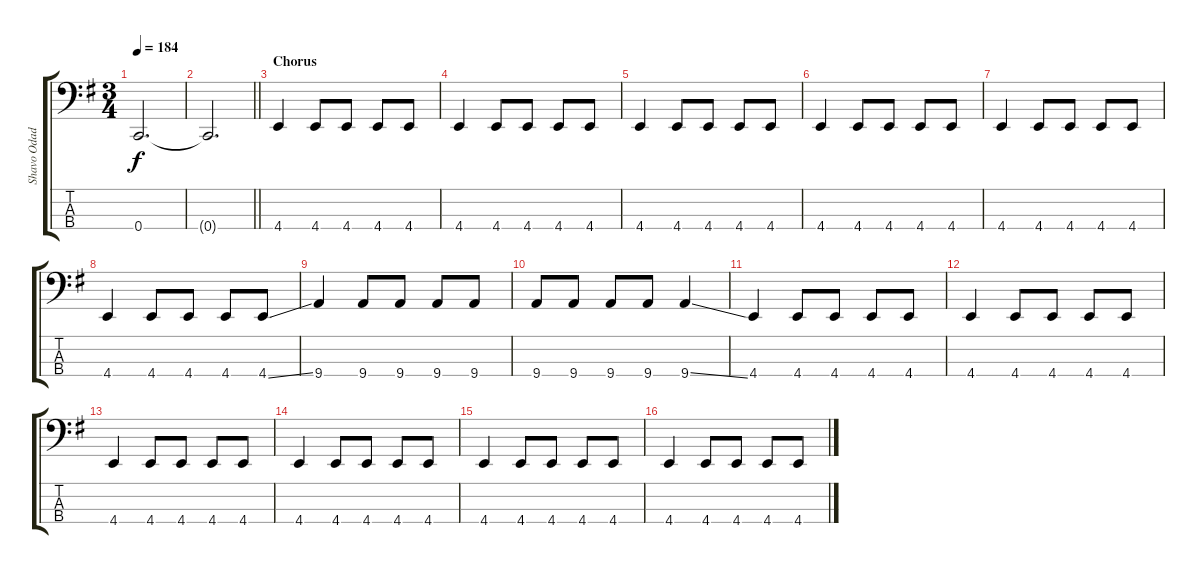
\track ("Shavo Odadjian [Bass Guitar]" "Shavo Odad") {instrument electricbassfinger}
\staff {score tabs}
\tuning (F2 C2 G1 C1) {hide}
\ts (3 4)
\tempo 184
\clef f4
\ks eminor
0.4.2{d dy f} |
\barLineRight lightlight
0.4{t}.2{d} |
\section ("" "Chorus")
4.4.4 4.4.8 4.4.8 4.4.8 4.4.8 |
4.4.4 4.4.8 4.4.8 4.4.8 4.4.8 |
4.4.4 4.4.8 4.4.8 4.4.8 4.4.8 |
4.4.4 4.4.8 4.4.8 4.4.8 4.4.8 |
4.4.4 4.4.8 4.4.8 4.4.8 4.4.8 |
4.4.4 4.4.8 4.4.8 4.4.8 4.4{ss}.8 |
9.4.4 9.4.8 9.4.8 9.4.8 9.4.8 |
9.4.8 9.4.8 9.4.8 9.4.8 9.4{ss}.4 |
4.4.4 4.4.8 4.4.8 4.4.8 4.4.8 |
4.4.4 4.4.8 4.4.8 4.4.8 4.4.8 |
4.4.4 4.4.8 4.4.8 4.4.8 4.4.8 |
4.4.4 4.4.8 4.4.8 4.4.8 4.4.8 |
4.4.4 4.4.8 4.4.8 4.4.8 4.4.8 |
4.4.4 4.4.8 4.4.8 4.4.8 4.4.8
